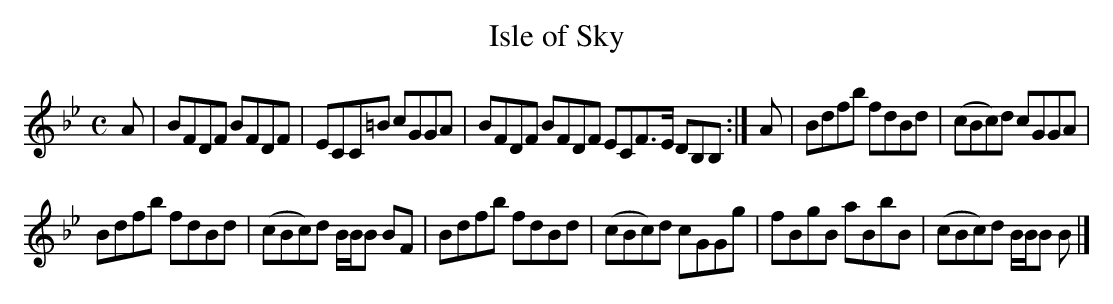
X:1
T:Isle of Sky
L:1/8
M:C
K:Bb
A|BFDF BFDF|ECC=B cGGA|BFDF BFDF ECF>E DB,B,:|A|Bdfb fdBd|(cBc)d cGGA|
Bdfb fdBd|(cBc)d B/B/B BF|Bdfb fdBd|(cBc)d cGGg|fBgB aBbB|(cBc)d B/B/B B|]
